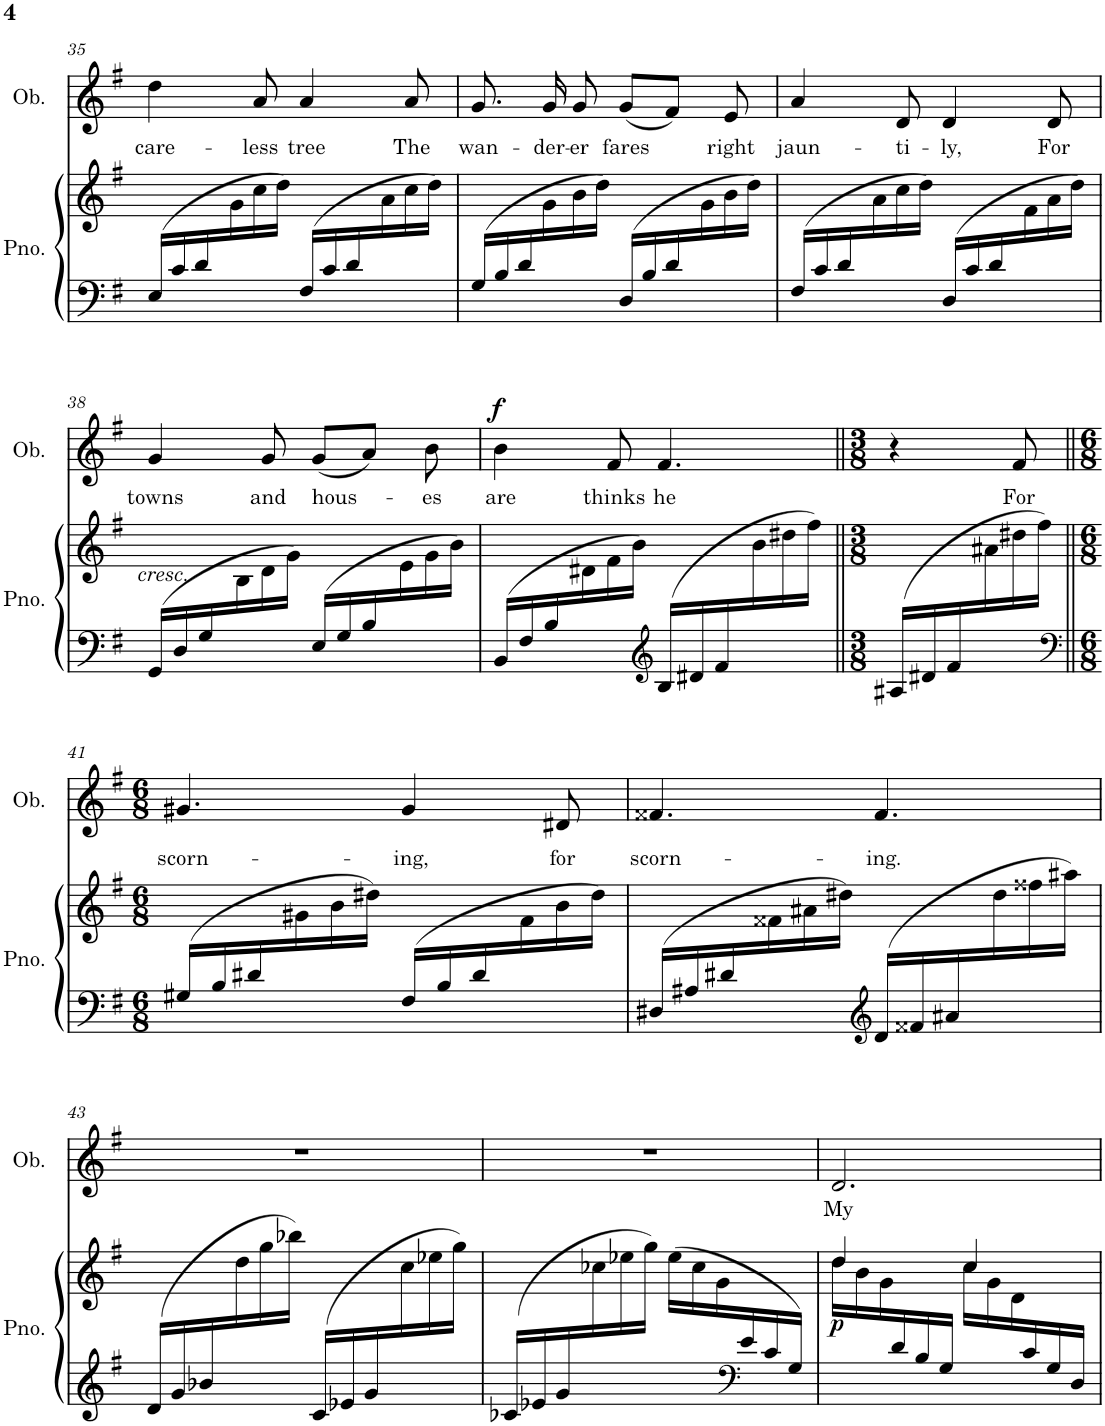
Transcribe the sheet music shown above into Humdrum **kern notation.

**kern	**kern	**dynam	**kern	**text	**dynam
*part2	*part2	*part2	*part1	*part1	*part1
*staff3	*staff2	*staff2/3	*staff1	*staff1	*staff1
*I"Piano	*	*	*I"Oboe	*	*
*I'Pno.	*	*	*I'Ob.	*	*
!!LO:PB:g=z
*clefF4	*clefG2	*	*clefG2	*	*
*k[f#]	*k[f#]	*	*k[f#]	*	*
*M6/8	*M6/8	*	*M6/8	*	*
=35	=35	=35	=35	=35	=35
*	*^	*	*	*	*
!	!	!	!	!	!LO:LY:b	!
(16E/LL	2.ryy	8.ryy	.	4dd\	care-	.
16c/	.	.	.	.	.	.
16d/	.	.	.	.	.	.
8.ryy	.	16g\	.	.	.	.
!	!	!	!	!	!LO:LY:b	!
.	.	16cc\	.	8a/	-less	.
.	.	16dd\JJ)	.	.	.	.
!	!	!	!	!	!LO:LY:b	!
(16F#/LL	.	8.ryy	.	4a/	tree	.
16c/	.	.	.	.	.	.
16d/	.	.	.	.	.	.
8.ryy	.	16a\	.	.	.	.
!	!	!	!	!	!LO:LY:b	!
.	.	16cc\	.	8a/	The	.
.	.	16dd\JJ)	.	.	.	.
=36	=36	=36	=36	=36	=36	=36
!	!	!	!	!	!LO:LY:b	!
(16G/LL	2.ryy	8.ryy	.	8.g/	wan-	.
16B/	.	.	.	.	.	.
16d/	.	.	.	.	.	.
!	!	!	!	!	!LO:LY:b	!
8.ryy	.	16g\	.	16g/	-der-	.
!	!	!	!	!	!LO:LY:b	!
.	.	16b\	.	8g/	-er	.
.	.	16dd\JJ)	.	.	.	.
!	!	!	!	!	!LO:LY:b	!
(16D/LL	.	8.ryy	.	(8g/L	fares	.
16B/	.	.	.	.	.	.
16d/	.	.	.	8f#/J)	.	.
8.ryy	.	16g\	.	.	.	.
!	!	!	!	!	!LO:LY:b	!
.	.	16b\	.	8e/	right	.
.	.	16dd\JJ)	.	.	.	.
=37	=37	=37	=37	=37	=37	=37
!	!	!	!	!	!LO:LY:b	!
(16F#/LL	2.ryy	8.ryy	.	4a/	jaun-	.
16c/	.	.	.	.	.	.
16d/	.	.	.	.	.	.
8.ryy	.	16a\	.	.	.	.
!	!	!	!	!	!LO:LY:b	!
.	.	16cc\	.	8d/	-ti-	.
.	.	16dd\JJ)	.	.	.	.
!	!	!	!	!	!LO:LY:b	!
(16D/LL	.	8.ryy	.	4d/	-ly,	.
16c/	.	.	.	.	.	.
16d/	.	.	.	.	.	.
8.ryy	.	16f#\	.	.	.	.
!	!	!	!	!	!LO:LY:b	!
.	.	16a\	.	8d/	For	.
.	.	16dd\JJ)	.	.	.	.
!!LO:LB:g=z
=38	=38	=38	=38	=38	=38	=38
!	!LO:TX:b:i:t=cresc.	!	!	!	!	!
!	!	!	!	!	!LO:LY:b	!
(16GG/LL	2.ryy	8.ryy	.	4g/	towns	.
16D/	.	.	.	.	.	.
16G/	.	.	.	.	.	.
8.ryy	.	16B\	.	.	.	.
!	!	!	!	!	!LO:LY:b	!
.	.	16d\	.	8g/	and	.
.	.	16g\JJ)	.	.	.	.
!	!	!	!	!	!LO:LY:b	!
(16E/LL	.	8.ryy	.	(8g/L	hous-	.
16G/	.	.	.	.	.	.
16B/	.	.	.	8a/J)	.	.
8.ryy	.	16e\	.	.	.	.
!	!	!	!	!	!LO:LY:b	!
.	.	16g\	.	8b\	-es	.
.	.	16b\JJ)	.	.	.	.
=39	=39	=39	=39	=39	=39	=39
!	!	!	!	!	!LO:LY:b	!LO:DY:a
(16BB/LL	2.ryy	8.ryy	.	4b\	are	f
16F#/	.	.	.	.	.	.
16B/	.	.	.	.	.	.
8.ryy	.	16d#X\	.	.	.	.
!	!	!	!	!	!LO:LY:b	!
.	.	16f#\	.	8f#/	thinks	.
.	.	16b\JJ)	.	.	.	.
*clefG2	*	*	*	*	*	*
!	!	!	!	!	!LO:LY:b	!
(16B/LL	.	8.ryy	.	4.f#/	he	.
16d#X/	.	.	.	.	.	.
16f#/	.	.	.	.	.	.
8.ryy	.	16b\	.	.	.	.
.	.	16dd#X\	.	.	.	.
.	.	16ff#\JJ)	.	.	.	.
=40||	=40||	=40||	=40||	=40||	=40||	=40||
*M3/8	*M3/8	*	*	*M3/8	*	*
(16A#X/LL	4.ryy	8.ryy	.	4r	.	.
16d#X/	.	.	.	.	.	.
16f#/	.	.	.	.	.	.
8.ryy	.	16a#X\	.	.	.	.
!	!	!	!	!	!LO:LY:b	!
.	.	16dd#X\	.	8f#/	For	.
.	.	16ff#\JJ)	.	.	.	.
!!LO:LB:g=z
=41||	=41||	=41||	=41||	=41||	=41||	=41||
*clefF4	*	*	*	*	*	*
*M6/8	*M6/8	*	*	*M6/8	*	*
!	!	!	!	!	!LO:LY:b	!
(16G#X/LL	2.ryy	8.ryy	.	4.g#X/	scorn-	.
16B/	.	.	.	.	.	.
16d#X/	.	.	.	.	.	.
8.ryy	.	16g#X\	.	.	.	.
.	.	16b\	.	.	.	.
.	.	16dd#X\JJ)	.	.	.	.
!	!	!	!	!	!LO:LY:b	!
(16F#/LL	.	8.ryy	.	4g#/	-ing,	.
16B/	.	.	.	.	.	.
16d#/	.	.	.	.	.	.
8.ryy	.	16f#\	.	.	.	.
!	!	!	!	!	!LO:LY:b	!
.	.	16b\	.	8d#X/	for	.
.	.	16dd#\JJ)	.	.	.	.
=42	=42	=42	=42	=42	=42	=42
!	!	!	!	!	!LO:LY:b	!
(16D#X/LL	2.ryy	8.ryy	.	4.f##X/	scorn-	.
16A#X/	.	.	.	.	.	.
16d#X/	.	.	.	.	.	.
8.ryy	.	16f##X\	.	.	.	.
.	.	16a#X\	.	.	.	.
.	.	16dd#X\JJ)	.	.	.	.
*clefG2	*	*	*	*	*	*
!	!	!	!	!	!LO:LY:b	!
(16d#/LL	.	8.ryy	.	4.f##/	-ing.	.
16f##X/	.	.	.	.	.	.
16a#X/	.	.	.	.	.	.
8.ryy	.	16dd#\	.	.	.	.
.	.	16ff##X\	.	.	.	.
.	.	16aa#X\JJ)	.	.	.	.
!!LO:LB:g=z
=43	=43	=43	=43	=43	=43	=43
(16d/LL	2.ryy	8.ryy	.	2.r	.	.
16g/	.	.	.	.	.	.
16b-X/	.	.	.	.	.	.
8.ryy	.	16dd\	.	.	.	.
.	.	16gg\	.	.	.	.
.	.	16bb-X\JJ)	.	.	.	.
(16c/LL	.	8.ryy	.	.	.	.
16e-X/	.	.	.	.	.	.
16g/	.	.	.	.	.	.
8.ryy	.	16cc\	.	.	.	.
.	.	16ee-X\	.	.	.	.
.	.	16gg\JJ)	.	.	.	.
=44	=44	=44	=44	=44	=44	=44
(16c-X/LL	2.ryy	8.ryy	.	2.r	.	.
16e-X/	.	.	.	.	.	.
16g/	.	.	.	.	.	.
4.ryy	.	16cc-X\	.	.	.	.
.	.	16ee-X\	.	.	.	.
.	.	16gg\JJ)	.	.	.	.
.	.	(16ee-\LL	.	.	.	.
.	.	16cc-\	.	.	.	.
.	.	16g\	.	.	.	.
*clefF4	*	*	*	*	*	*
16e-/	.	8.ryy	.	.	.	.
16c-/	.	.	.	.	.	.
16G/JJ)	.	.	.	.	.	.
=45	=45	=45	=45	=45	=45	=45
!	!	!	!LO:DY:b	!	!LO:LY:b	!
8.ryy	4dd/	16dd\LL	p	2.d/	My	.
.	.	16b\	.	.	.	.
.	.	16g\	.	.	.	.
16d/	.	8.ryy	.	.	.	.
16B/	8ryy	.	.	.	.	.
16G/JJ	.	.	.	.	.	.
8.ryy	4cc/	16cc\LL	.	.	.	.
.	.	16g\	.	.	.	.
.	.	16d\	.	.	.	.
16c/	.	8.ryy	.	.	.	.
16G/	8ryy	.	.	.	.	.
16D/JJ	.	.	.	.	.	.
*	*v	*v	*	*	*	*
=	=	=	=	=	=
*-	*-	*-	*-	*-	*-
